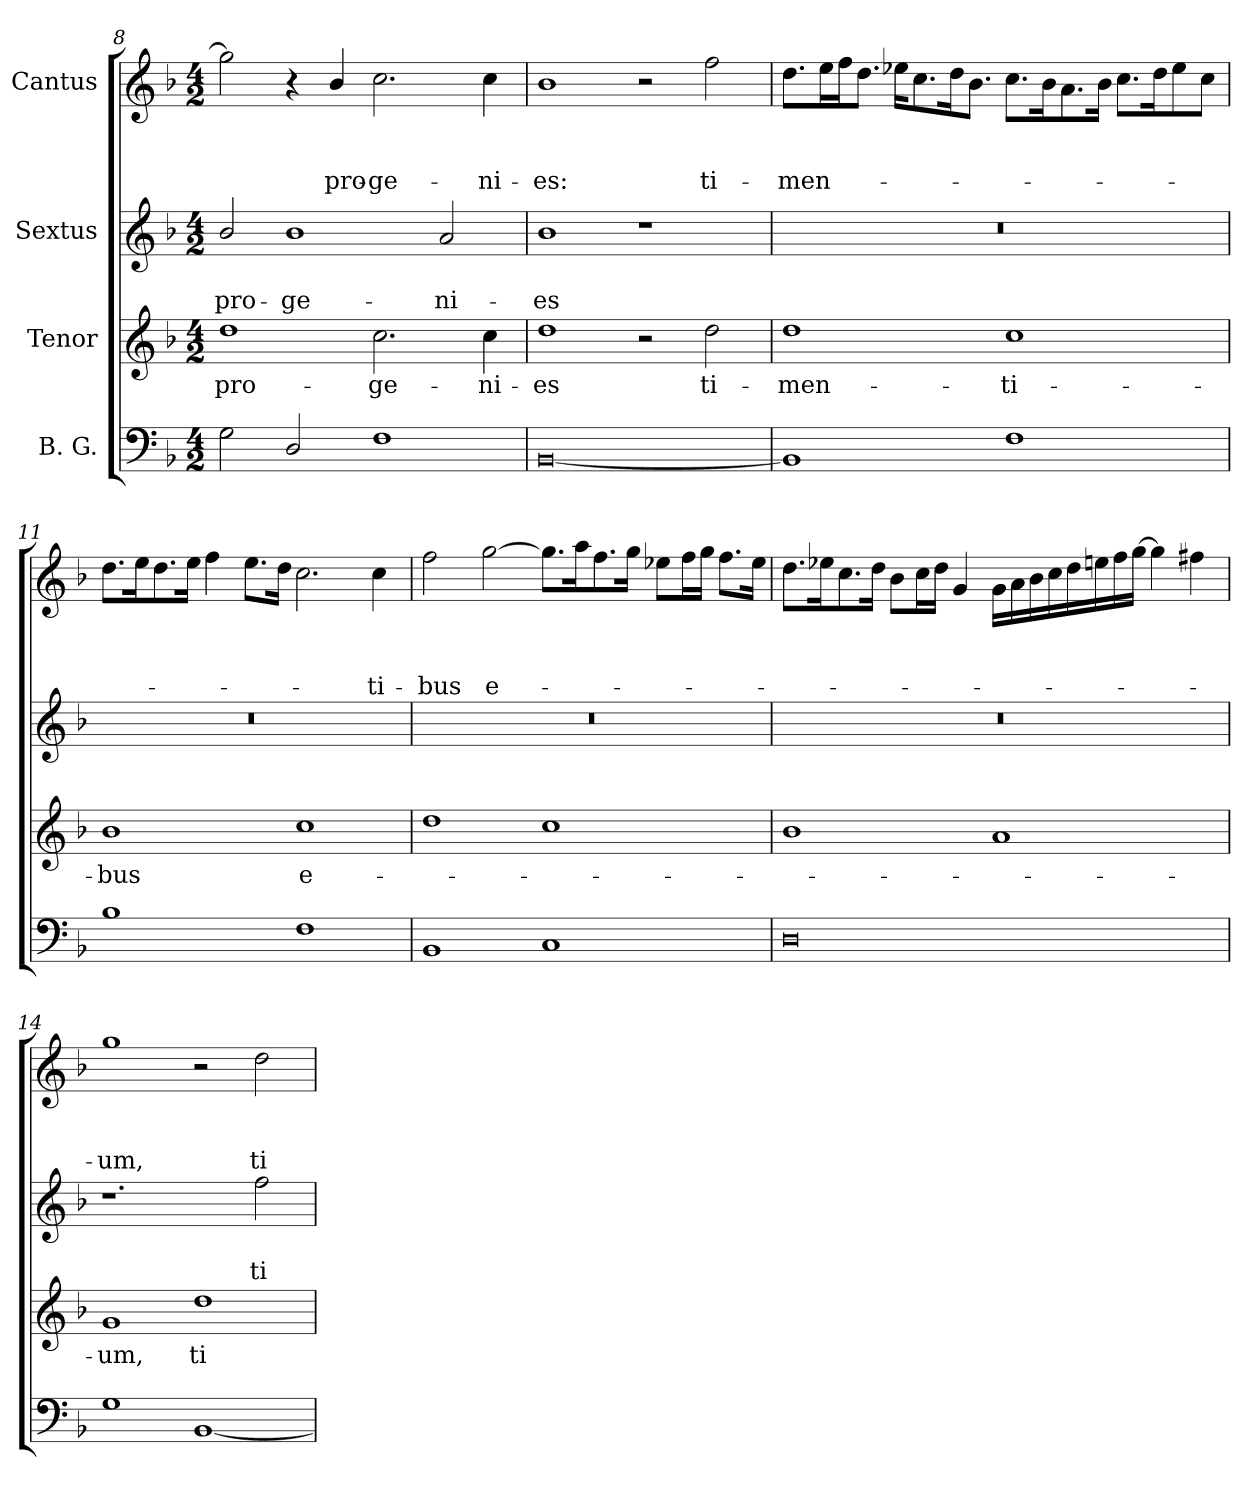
**kern	**kern	**text	**kern	**text	**text	**kern	**text	**text	**text
*part4	*part3	*part3	*part2	*part2	*part2	*part1	*part1	*part1	*part1
*staff4	*staff3	*staff3	*staff2	*staff2	*staff2	*staff1	*staff1	*staff1	*staff1
*I"B. G.	*I"Tenor	*	*I"Sextus	*	*	*I"Cantus	*	*	*
!!LO:LB:g=z
*clefF4	*clefG2	*	*clefG2	*	*	*clefG2	*	*	*
*	*ITrd7c12	*	*	*	*	*	*	*	*
*k[b-]	*k[b-]	*	*k[b-]	*	*	*k[b-]	*	*	*
*F:	*F:	*	*F:	*	*	*F:	*	*	*
*M4/2	*M4/2	*	*M4/2	*	*	*M4/2	*	*	*
=8	=8	=8	=8	=8	=8	=8	=8	=8	=8
!	!	!LO:LY:b	!	!	!LO:LY:b	!	!	!	!
2G\	1d	pro-	2b-/	.	pro-	2gg\]	.	.	.
!	!	!	!	!	!LO:LY:b	!	!	!	!
2D/	.	.	1b-	.	-ge-	4r	.	.	.
!	!	!	!	!	!	!	!	!	!LO:LY:b
.	.	.	.	.	.	4b-/	.	.	pro-
!	!	!LO:LY:b	!	!	!	!	!	!	!LO:LY:b
1F	2.c\	-ge-	.	.	.	2.cc\	.	.	-ge-
!	!	!	!	!	!LO:LY:b	!	!	!	!
.	.	.	2a/	.	-ni-	.	.	.	.
!	!	!LO:LY:b	!	!	!	!	!	!	!LO:LY:b
.	4c\	-ni-	.	.	.	4cc\	.	.	-ni-
=9	=9	=9	=9	=9	=9	=9	=9	=9	=9
!	!	!LO:LY:b	!	!	!LO:LY:b	!	!	!	!LO:LY:b
[<0BB-	1d	-es	1b-	.	-es	1b-	.	.	-es:
.	2r	.	1r	.	.	2r	.	.	.
!	!	!LO:LY:b	!	!	!	!	!	!	!LO:LY:b
.	2d\	ti-	.	.	.	2ff\	.	.	ti-
=10	=10	=10	=10	=10	=10	=10	=10	=10	=10
!	!	!LO:LY:b	!LO:N:vis=1	!	!	!	!	!	!LO:LY:b
1BB-]	1d	-men-	0r	.	.	8.dd\L	.	.	-men-
.	.	.	.	.	.	16ee\L	.	.	.
.	.	.	.	.	.	16ff\J	.	.	.
.	.	.	.	.	.	8.dd\J	.	.	.
.	.	.	.	.	.	16ee-X\KL	.	.	.
.	.	.	.	.	.	8.cc\	.	.	.
.	.	.	.	.	.	16dd\k	.	.	.
.	.	.	.	.	.	8.b-\J	.	.	.
!	!	!LO:LY:b	!	!	!	!	!	!	!
1F	1c	-ti-	.	.	.	8.cc\L	.	.	.
.	.	.	.	.	.	16b-\k	.	.	.
.	.	.	.	.	.	8.a\	.	.	.
.	.	.	.	.	.	16b-\Jk	.	.	.
.	.	.	.	.	.	8.cc\L	.	.	.
.	.	.	.	.	.	16dd\k	.	.	.
.	.	.	.	.	.	8ee-\	.	.	.
.	.	.	.	.	.	8cc\J	.	.	.
=11	=11	=11	=11	=11	=11	=11	=11	=11	=11
!	!	!LO:LY:b	!LO:N:vis=1	!	!	!	!	!	!
1B-	1B-	-bus	0r	.	.	8.dd\L	.	.	.
.	.	.	.	.	.	16ee\k	.	.	.
.	.	.	.	.	.	8.dd\	.	.	.
.	.	.	.	.	.	16ee\Jk	.	.	.
.	.	.	.	.	.	4ff\	.	.	.
.	.	.	.	.	.	8.ee\L	.	.	.
.	.	.	.	.	.	16dd\Jk	.	.	.
!	!	!LO:LY:b	!	!	!	!	!	!	!
1F	1c	e-	.	.	.	2.cc\	.	.	.
!	!	!	!	!	!	!	!	!	!LO:LY:b
.	.	.	.	.	.	4cc\	.	.	-ti-
!!LO:LB:g=z
=12	=12	=12	=12	=12	=12	=12	=12	=12	=12
!	!	!	!LO:N:vis=1	!	!	!	!	!	!LO:LY:b
1BB-	1d	.	0r	.	.	2ff\	.	.	-bus
!	!	!	!	!	!	!	!	!	!LO:LY:b
.	.	.	.	.	.	[>2gg\	.	.	e-
1C	1c	.	.	.	.	8.gg\L]	.	.	.
.	.	.	.	.	.	16aa\k	.	.	.
.	.	.	.	.	.	8.ff\	.	.	.
.	.	.	.	.	.	16gg\Jk	.	.	.
.	.	.	.	.	.	8ee-X\L	.	.	.
.	.	.	.	.	.	16ff\L	.	.	.
.	.	.	.	.	.	16gg\JJ	.	.	.
.	.	.	.	.	.	8.ff\L	.	.	.
.	.	.	.	.	.	16ee-\Jk	.	.	.
=13	=13	=13	=13	=13	=13	=13	=13	=13	=13
!	!	!	!LO:N:vis=1	!	!	!	!	!	!
0D	1B-	.	0r	.	.	8.dd\L	.	.	.
.	.	.	.	.	.	16ee-X\k	.	.	.
.	.	.	.	.	.	8.cc\	.	.	.
.	.	.	.	.	.	16dd\Jk	.	.	.
.	.	.	.	.	.	8b-\L	.	.	.
.	.	.	.	.	.	16cc\L	.	.	.
.	.	.	.	.	.	16dd\JJ	.	.	.
.	.	.	.	.	.	4g/	.	.	.
.	1A	.	.	.	.	16g\LL	.	.	.
.	.	.	.	.	.	16a\	.	.	.
.	.	.	.	.	.	16b-\	.	.	.
.	.	.	.	.	.	16cc\	.	.	.
.	.	.	.	.	.	16dd\	.	.	.
.	.	.	.	.	.	16een\	.	.	.
.	.	.	.	.	.	16ff\	.	.	.
.	.	.	.	.	.	[>16gg\JJ	.	.	.
.	.	.	.	.	.	4gg\]	.	.	.
.	.	.	.	.	.	4ff#X\	.	.	.
=14	=14	=14	=14	=14	=14	=14	=14	=14	=14
!	!	!LO:LY:b	!	!	!	!	!	!	!LO:LY:b
1G	1G	-um,	1.r	.	.	1gg	.	.	-um,
!	!	!LO:LY:b	!	!	!	!	!	!	!
[<1BB-	1d	ti-	.	.	.	2r	.	.	.
!	!	!	!	!	!LO:LY:b	!	!	!	!LO:LY:b
.	.	.	2ff\	.	ti-	2dd\	.	.	ti-
=	=	=	=	=	=	=	=	=	=
*-	*-	*-	*-	*-	*-	*-	*-	*-	*-
